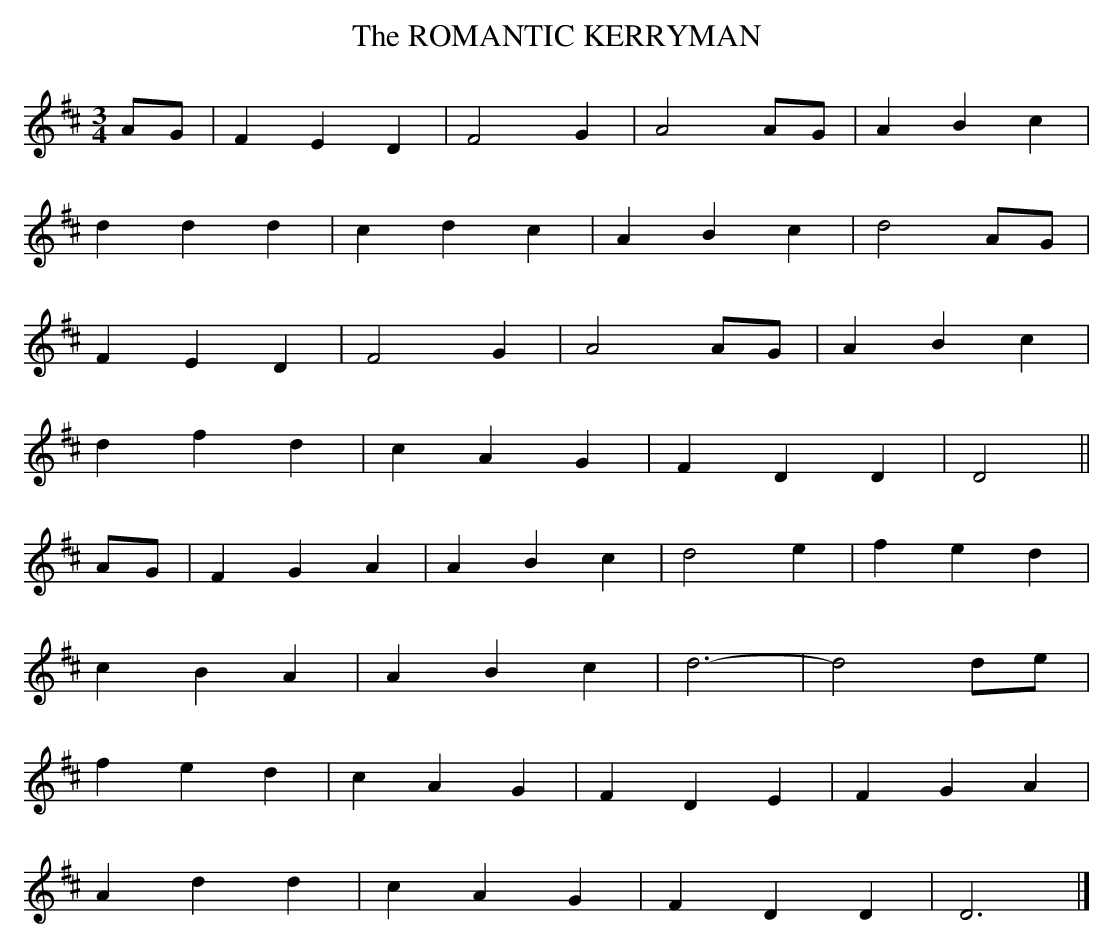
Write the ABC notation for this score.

X:1
T:ROMANTIC KERRYMAN, The
Y:"with spirit"
M:3/4
L:1/8
K:D
AG|F2E2D2|F4G2|A4AG|A2B2c2|
d2d2d2|c2d2c2|A2B2c2|d4AG|
F2E2D2|F4G2|A4AG|A2B2c2|
d2f2d2|c2A2G2|F2D2D2|D4||
AG|F2G2A2|A2B2c2|d4e2|f2e2d2|
c2B2A2|A2B2c2|d6-|d4de|
f2e2d2|c2A2G2|F2D2E2|F2G2A2|
A2d2d2|c2A2G2|F2D2D2|D6|]
